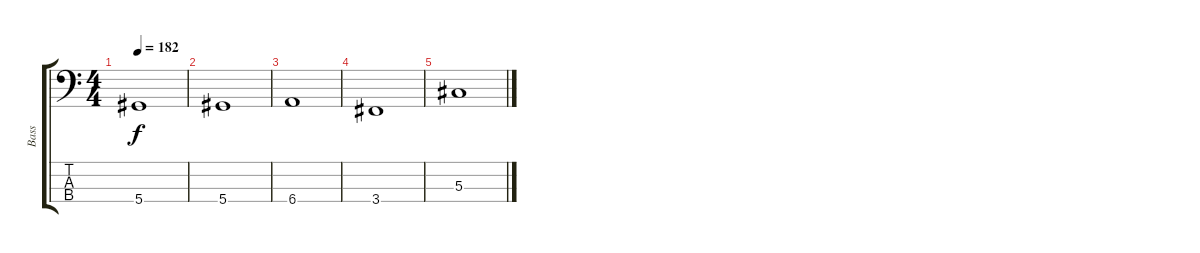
\track ("Bass" "Bass") {instrument electricbasspick}
\staff {score tabs}
\tuning (Gb2 Db2 Ab1 Eb1) {hide}
\ts (4 4)
\tempo 182
\clef f4
\ks c
5.4.1{dy f} |
5.4.1 |
6.4.1 |
3.4.1 |
5.3.1
